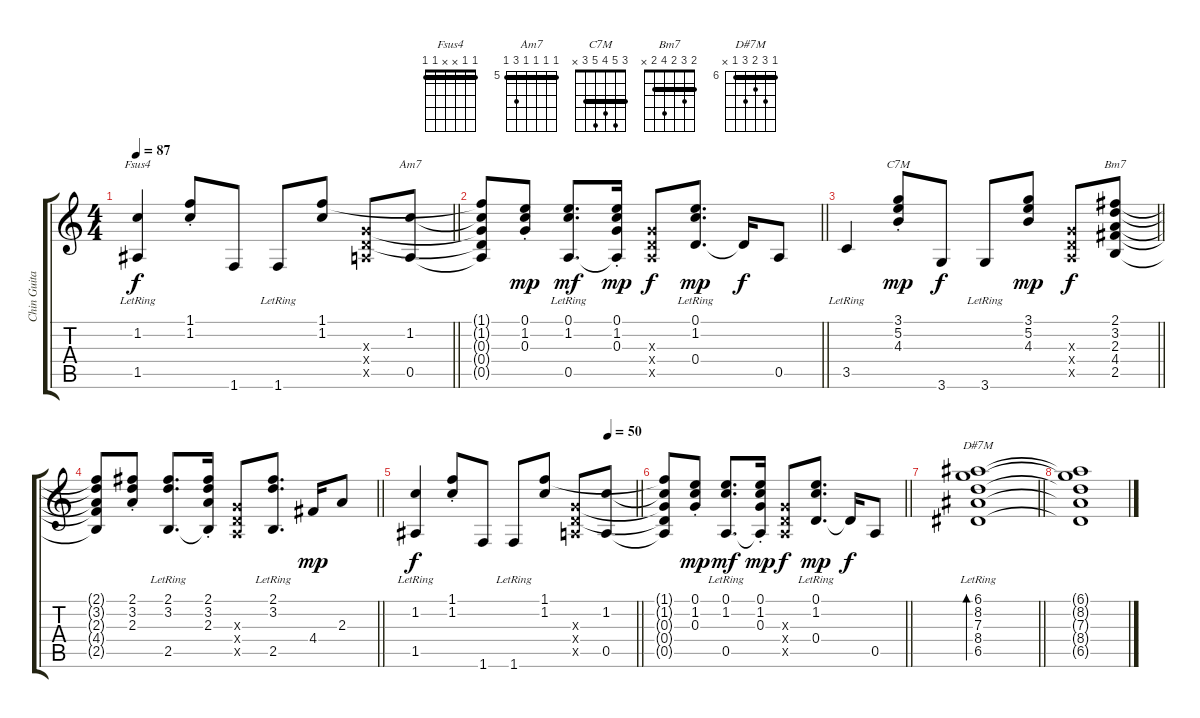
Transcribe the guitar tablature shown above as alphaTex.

\track ("Chin Guitar" "Chin Guita") {instrument acousticguitarsteel}
\staff {score tabs}
\tuning (E4 B3 G3 D3 A2 E2) {hide}
\chord ("Fsus4" 1 1 x x 1 1) {barre 1}
\chord ("Am7" 5 5 5 5 7 5) {firstfret 5 barre 5}
\chord ("C7M" 3 5 4 5 3 x) {barre 3}
\chord ("Bm7" 2 3 2 4 2 x) {barre 2}
\chord ("D#7M" 6 8 7 8 6 x) {firstfret 6 barre 6}
\ts (4 4)
\tempo 87
\clef g2
\barLineRight lightlight
\ks c
(1.2 1.5{lr}).4{ch "Fsus4" dy f} (1.1{st} 1.2{st}).8 1.6.8 1.6{lr}.8 (1.1 1.2).8 (0.3{x} 0.4{x} 0.5{x}).8 (1.2 0.5).8{ch "Am7"} |
\barLineRight lightlight
(1.1{t} 1.2{t} 0.3{t} 0.4{t} 0.5{t}).8 (0.1{st} 1.2{st} 0.3{st}).8{dy mp} (0.1 1.2 0.5{lr}).8{d dy mf} (0.1{st} 1.2{st} 0.3{st} 0.5{t}).16{dy mp} (0.3{x} 0.4{x} 0.5{x}).8{dy f} (0.1{lr} 1.2{lr} 0.4{lr}).8{d dy mp} 0.4{t}.16{dy f} 0.5.8 |
\barLineRight lightlight
3.5{lr}.4 (3.1{st} 5.2{st} 4.3{st}).8{ch "C7M" dy mp} 3.6.8{dy f} 3.6{lr}.8 (3.1 5.2 4.3).8{dy mp} (0.3{x} 0.4{x} 0.5{x}).8{dy f} (2.1 3.2 2.3 4.4 2.5).8{ch "Bm7"} |
\barLineRight lightlight
(2.1{t} 3.2{t} 2.3{t} 4.4{t} 2.5{t}).8 (2.1{st} 3.2{st} 2.3{st}).8 (2.1 3.2 2.5{lr}).8{d} (2.1{st} 3.2{st} 2.3{st} 2.5{t}).16 (0.3{x} 0.4{x} 0.5{x}).8 (2.1 3.2 2.5{lr}).8{d} 4.4.16{dy mp} 2.3.8 |
\tempo (50 0.875)
\barLineRight lightlight
(1.2 1.5{lr}).4{dy f} (1.1{st} 1.2{st}).8 1.6.8 1.6{lr}.8 (1.1 1.2).8 (0.3{x} 0.4{x} 0.5{x}).8 (1.2 0.5).8 |
\barLineRight lightlight
(1.1{t} 1.2{t} 0.3{t} 0.4{t} 0.5{t}).8 (0.1{st} 1.2{st} 0.3{st}).8{dy mp} (0.1 1.2 0.5{lr}).8{d dy mf} (0.1{st} 1.2{st} 0.3{st} 0.5{t}).16{dy mp} (0.3{x} 0.4{x} 0.5{x}).8{dy f} (0.1{lr} 1.2{lr} 0.4{lr}).8{d dy mp} 0.4{t}.16{dy f} 0.5.8 |
\barLineRight lightlight
(6.1{lr} 8.2{lr} 7.3{lr} 8.4{lr} 6.5{lr}).1{bd 240 ch "D#7M"} |
(6.1{t} 8.2{t} 7.3{t} 8.4{t} 6.5{t}).1
